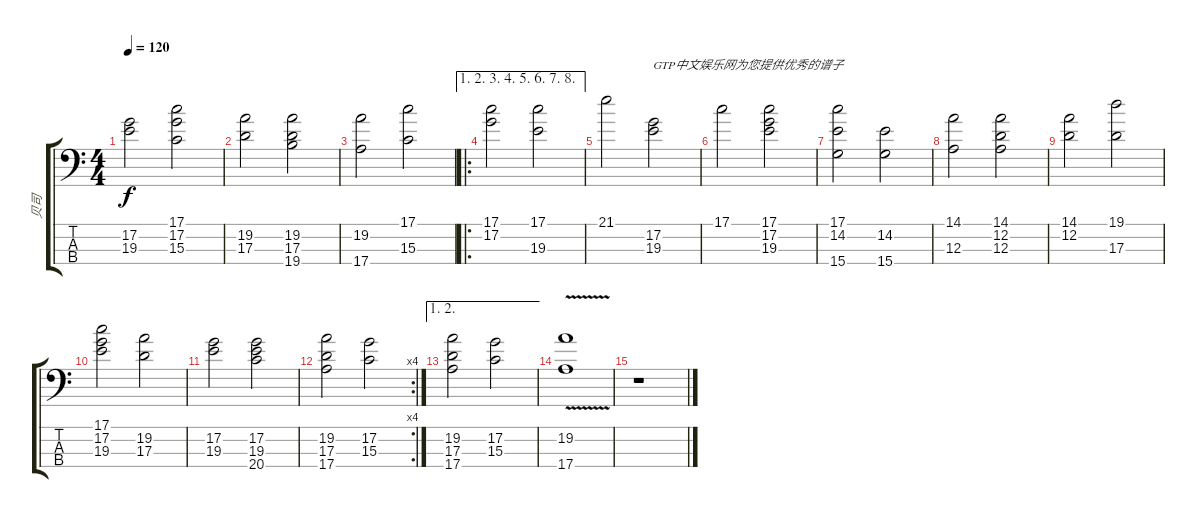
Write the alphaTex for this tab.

\track ("贝司" "贝司") {instrument electricbassfinger}
\staff {score tabs}
\tuning (G2 D2 A1 E1) {hide}
\ts (4 4)
\tempo 120
\clef f4
\ks c
(17.2 19.3).2{dy f} (17.1 17.2 15.3).2 |
(19.2 17.3).2 (19.2 17.3 19.4).2 |
(19.2 17.4).2 (17.1 15.3).2 |
\ae (1 2 3 4 5 6 7 8)
\ro
(17.1 17.2).2 (17.1 19.3).2 |
21.1.2 (17.2 19.3).2{txt "GTP中文娱乐网为您提供优秀的谱子"} |
17.1.2 (17.1 17.2 19.3).2 |
(17.1 14.2 15.4).2 (14.2 15.4).2 |
(14.1 12.3).2 (14.1 12.2 12.3).2 |
(14.1 12.2).2 (19.1 17.3).2 |
(17.1 17.2 19.3).2 (19.2 17.3).2 |
(17.2 19.3).2 (17.2 19.3 20.4).2 |
\rc 4
(19.2 17.3 17.4).2 (17.2 15.3).2 |
\ae (1 2)
(19.2 17.3 17.4).2 (17.2 15.3).2 |
(19.2{v} 17.4).1 |
r.1
